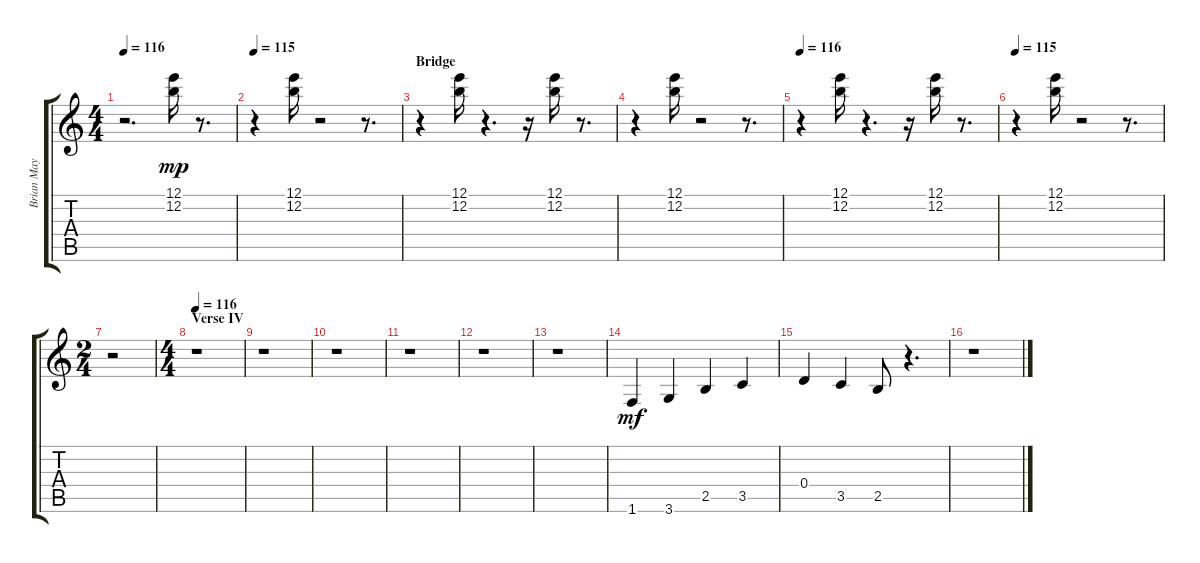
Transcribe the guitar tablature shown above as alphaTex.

\track ("Brian May" "Brian May") {instrument distortionguitar}
\staff {score tabs}
\tuning (E4 B3 G3 D3 A2 E2) {hide}
\ts (4 4)
\tempo 116
\clef g2
\ks c
r.2{d dy mf} (12.1 12.2).16{dy mp} r.8{d} |
\tempo 115
r.4 (12.1 12.2).16 r.2 r.8{d} |
\section ("" "Bridge")
r.4 (12.1 12.2).16 r.4{d} r.16 (12.1 12.2).16 r.8{d} |
r.4 (12.1 12.2).16 r.2 r.8{d} |
\tempo 116
r.4 (12.1 12.2).16 r.4{d} r.16 (12.1 12.2).16 r.8{d} |
\tempo 115
r.4 (12.1 12.2).16 r.2 r.8{d} |
\ts (2 4)
r.2 |
\ts (4 4)
\section ("" "Verse IV")
\tempo 116
r.1 |
r.1 |
r.1 |
r.1 |
r.1 |
r.1 |
1.6.4{dy mf} 3.6.4 2.5.4 3.5.4 |
0.4.4 3.5.4 2.5.8 r.4{d} |
r.1
